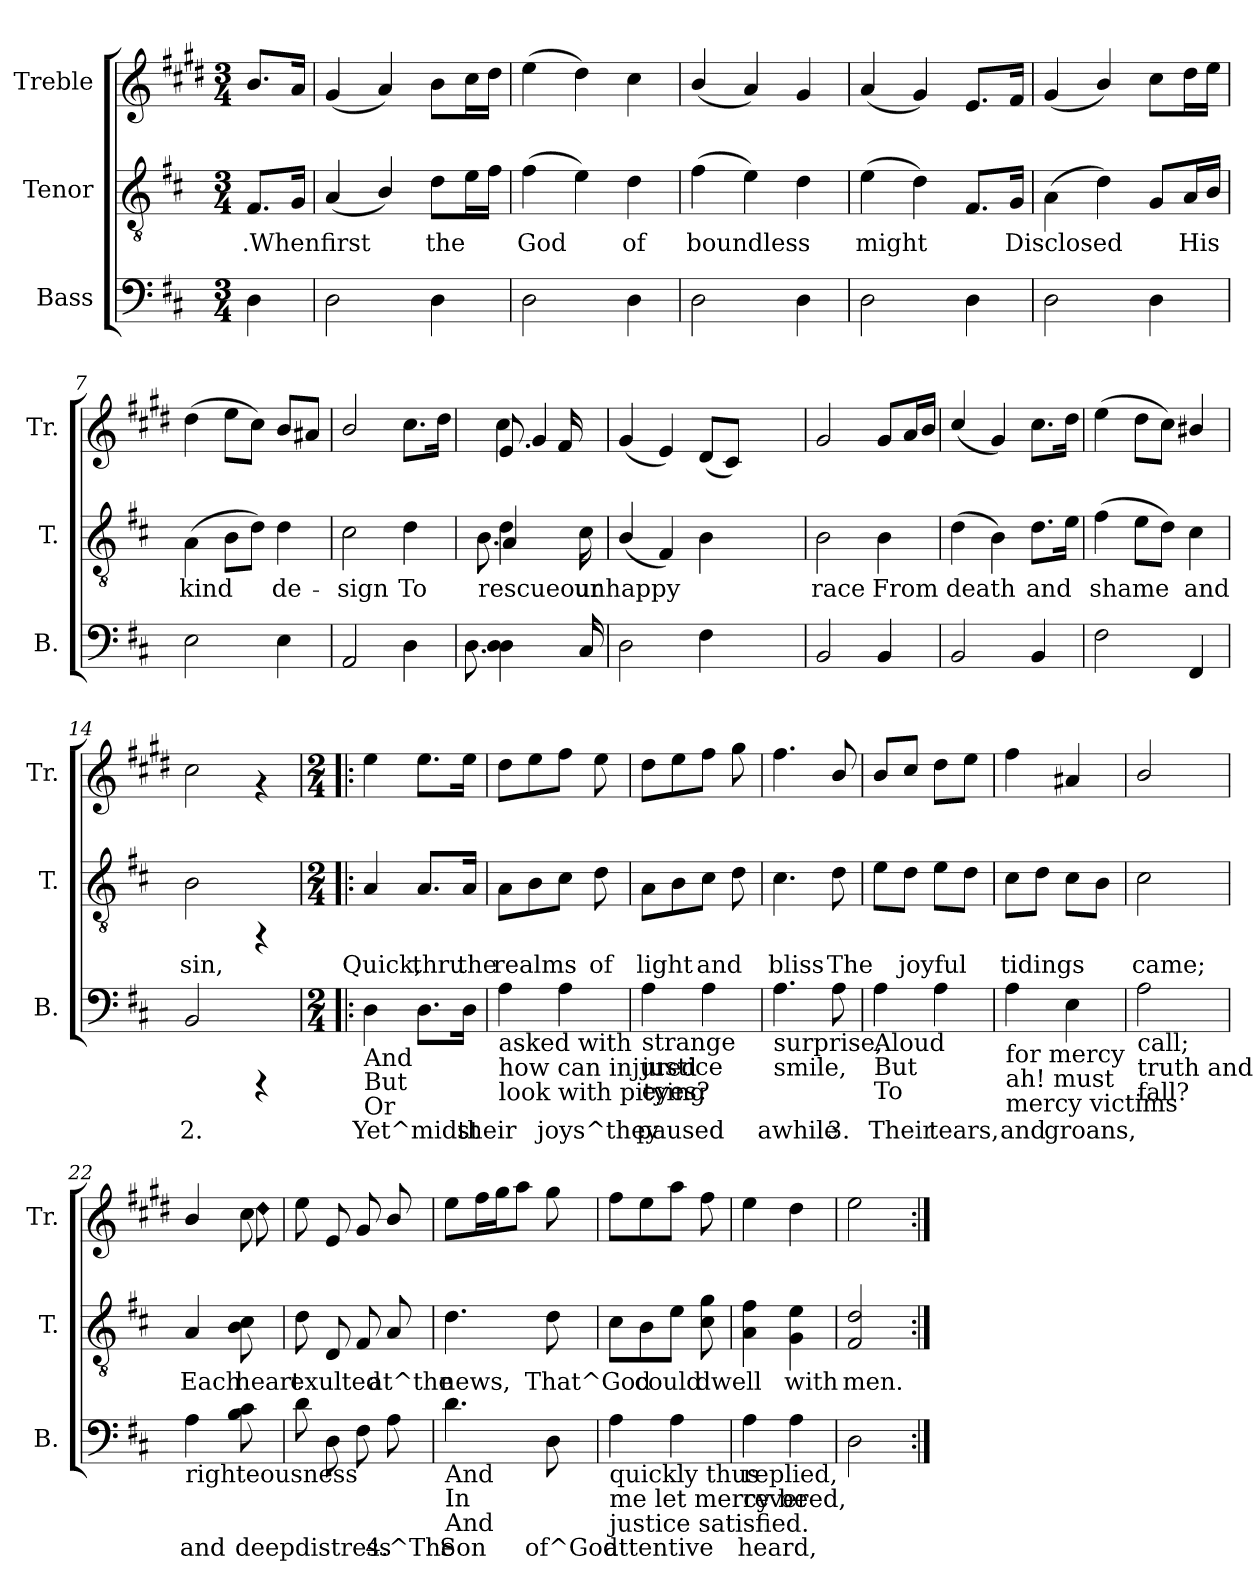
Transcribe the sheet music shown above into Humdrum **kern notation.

**kern	**text	**kern	**text	**kern
*part3	*part3	*part2	*part2	*part1
*staff3	*staff3	*staff2	*staff2	*staff1
*I"Bass	*	*I"Tenor	*	*I"Treble
*I'B.	*	*I'T.	*	*I'Tr.
!!LO:PB:g=z
*stria5	*	*stria5	*	*stria5
*clefF4	*	*clefGv2	*	*clefG2
*	*	*	*	*ITrd1c2
*k[f#c#]	*	*k[f#c#]	*	*k[f#c#]
*D:	*	*D:	*	*D:
*M3/4	*	*M3/4	*	*M3/4
=1	=1	=1	=1	=1
!	!LO:LY:b	!	!LO:LY:b	!
4D>\	.	8.F#/L	.When	8.a/L
!	!	!	!LO:LY:b	!
.	.	16G/J	.	16g/J
=2	=2	=2	=2	=2
!	!LO:LY:b	!	!LO:LY:b	!
2D\	.	(<4A/	first	(<4f#/
!	!	!	!LO:LY:b	!
.	.	4B/)	.	4g/)
!	!LO:LY:b	!	!LO:LY:b	!
4D\	.	8d\L	the	8a\L
!	!	!	!LO:LY:b	!
.	.	16e\	.	16b\
!	!	!	!LO:LY:b	!
.	.	16f#\J	.	16cc#\J
=3	=3	=3	=3	=3
!	!LO:LY:b	!	!LO:LY:b	!
2D\	.	(>4f#\	God	(>4dd\
!	!	!	!LO:LY:b	!
.	.	4e\)	.	4cc#\)
!	!LO:LY:b	!	!LO:LY:b	!
4D\	.	4d\	of	4b\
=4	=4	=4	=4	=4
!	!LO:LY:b	!	!LO:LY:b	!
2D\	.	(>4f#\	boundless	(<4a/
!	!	!	!LO:LY:b	!
.	.	4e\)	.	4g/)
!	!LO:LY:b	!	!LO:LY:b	!
4D\	.	4d\	.	4f#>/
=5	=5	=5	=5	=5
!	!LO:LY:b	!	!LO:LY:b	!
2D\	.	(>4e\	might	(<4g/
!	!	!	!LO:LY:b	!
.	.	4d\)	.	4f#/)
!	!LO:LY:b	!	!LO:LY:b	!
4D\	.	8.F#/L	.	8.d/L
!	!	!	!LO:LY:b	!
.	.	16G/J	Disclosed	16e/J
=6	=6	=6	=6	=6
!	!LO:LY:b	!	!LO:LY:b	!
2D\	.	(>4A\	.	(<4f#/
!	!	!	!LO:LY:b	!
.	.	4d\)	.	4a/)
!	!LO:LY:b	!	!LO:LY:b	!
4D\	.	8G/L	.	8b\L
!	!	!	!LO:LY:b	!
.	.	16A/	His	16cc#\
!	!	!	!LO:LY:b	!
.	.	16B/J	.	16dd\J
=7	=7	=7	=7	=7
!	!LO:LY:b	!	!LO:LY:b	!
2E\	.	(>4A\	kind	(>4cc#\
!	!	!	!LO:LY:b	!
.	.	8B\L	.	8dd\L
!	!	!	!LO:LY:b	!
.	.	8d\J)	.	8b\J)
!	!LO:LY:b	!	!LO:LY:b	!
4E\	.	4d\	de-	8a/L
.	.	.	.	8g#X/J
=8	=8	=8	=8	=8
!	!LO:LY:b	!	!LO:LY:b	!
2AA/	.	2c#\	-sign	2a/
!	!LO:LY:b	!	!LO:LY:b	!
4D\	.	4d\	To	8.b\L
.	.	.	.	16cc#\J
=9	=9	=9	=9	=9
*^	*	*	*	*
!	!	!LO:LY:b	!	!LO:LY:b	!
*	*	*	*^	*	*^
*	*	*	*	*^	*	*	*^
4D\ 4D\	8.D\	.	4d\	4A/	8.B\	rescueour	8.d/	4b\	4f#/
.	8ryy	.	.	.	8ryy	.	16e>/	.	.
!	!	!LO:LY:b	!	!	!	!LO:LY:b	!	!	!
16C#/	.	.	16c#\	16ryy	.	unhappy	16ryy	16ryy	16ryy
*v	*v	*	*	*	*	*	*	*	*
*	*	*	*v	*v	*	*	*	*
=10	=10	=10	=10	=10	=10	=10	=10
!	!LO:LY:b	!	!	!LO:LY:b	!	!	!
*	*	*v	*v	*	*	*	*
*	*	*	*	*v	*v	*v
2D\	.	(<4B/	.	(<4f#>/
!	!	!	!LO:LY:b	!
.	.	4F#/)	.	4d/)
!	!LO:LY:b	!	!LO:LY:b	!
4F#\	.	4B\	.	(<8c#/L
.	.	.	.	8B/J)
=11	=11	=11	=11	=11
!	!LO:LY:b	!	!LO:LY:b	!
2BB/	.	2B\	race	2f#/
!	!LO:LY:b	!	!LO:LY:b	!
4BB/	.	4B\	From	8f#/L
.	.	.	.	16g/
.	.	.	.	16a/J
=12	=12	=12	=12	=12
!	!LO:LY:b	!	!LO:LY:b	!
2BB/	.	(>4d\	death	(<4b/
!	!	!	!LO:LY:b	!
.	.	4B\)	.	4f#/)
!	!LO:LY:b	!	!LO:LY:b	!
4BB/	.	8.d\L	and	8.b\L
!	!	!	!LO:LY:b	!
.	.	16e\J	.	16cc#\J
=13	=13	=13	=13	=13
!	!LO:LY:b	!	!LO:LY:b	!
2F#\	.	(>4f#\	shame	(>4dd\
!	!	!	!LO:LY:b	!
.	.	8e\L	.	8cc#\L
!	!	!	!LO:LY:b	!
.	.	8d\J)	.	8b\J)
!	!LO:LY:b	!	!LO:LY:b	!
4FF#/	.	4c#\	and	4a#X/
!!LO:LB:g=z
=14	=14	=14	=14	=14
!	!LO:LY:b	!	!LO:LY:b	!
2BB/	2.	2B\	sin,	2b\
4rCCC	.	4rFF	.	4rf
=15!|:	=15!|:	=15!|:	=15!|:	=15!|:
*M2/4	*	*M2/4	*	*M2/4
!LO:TX:b:t=And	!	!	!	!
!LO:TX:b:t=But	!	!	!	!
!LO:TX:b:t=Or	!	!	!	!
!	!LO:LY:b	!	!LO:LY:b	!
4D\	Yet^midst	4A/	Quick,	4dd\
!	!LO:LY:b	!	!LO:LY:b	!
8.D\L	.	8.A/L	thru	8.dd\L
!	!LO:LY:b	!	!LO:LY:b	!
16D\J	their	16A/J	the	16dd\J
=16	=16	=16	=16	=16
!LO:TX:b:t=asked with	!	!	!	!
!LO:TX:b:t=how can injured	!	!	!	!
!LO:TX:b:t=look with pitying	!	!	!	!
!	!LO:LY:b	!	!LO:LY:b	!
4A\	.	8A\L	realms	8cc#\L
!	!	!	!LO:LY:b	!
.	.	8B\	.	8dd\
!	!LO:LY:b	!	!LO:LY:b	!
4A\	joys^they	8c#\J	.	8ee\J
!	!	!	!LO:LY:b	!
.	.	8d\	of	8dd\
=17	=17	=17	=17	=17
!LO:TX:b:t=strange	!	!	!	!
!LO:TX:b:t=justice	!	!	!	!
!LO:TX:b:t=eyes?	!	!	!	!
!	!LO:LY:b	!	!LO:LY:b	!
4A\	paused	8A\L	light	8cc#\L
!	!	!	!LO:LY:b	!
.	.	8B\	.	8dd\
!	!LO:LY:b	!	!LO:LY:b	!
4A\	.	8c#\J	and	8ee\J
!	!	!	!LO:LY:b	!
.	.	8d\	.	8ff#\
=18	=18	=18	=18	=18
!LO:TX:b:t=surprise,	!	!	!	!
!LO:TX:b:t=smile,	!	!	!	!
!	!LO:LY:b	!	!LO:LY:b	!
4.A\	awhile	4.c#\	bliss	4.ee\
!	!LO:LY:b	!	!LO:LY:b	!
8A\	3.	8d\	The	8a/
=19	=19	=19	=19	=19
!LO:TX:b:t=Aloud	!	!	!	!
!LO:TX:b:t=But	!	!	!	!
!LO:TX:b:t=To	!	!	!	!
!	!LO:LY:b	!	!LO:LY:b	!
4A\	Their	8e\L	.	8a/L
!	!	!	!LO:LY:b	!
.	.	8d\J	joyful	8b/J
!	!LO:LY:b	!	!LO:LY:b	!
4A\	tears,	8e\L	.	8cc#\L
!	!	!	!LO:LY:b	!
.	.	8d\J	.	8dd\J
=20	=20	=20	=20	=20
!LO:TX:b:t=for mercy	!	!	!	!
!LO:TX:b:t=ah! must	!	!	!	!
!LO:TX:b:t=mercy victims	!	!	!	!
!	!LO:LY:b	!	!LO:LY:b	!
4A\	and	8c#\L	tidings	4ee\
!	!	!	!LO:LY:b	!
.	.	8d\J	.	.
!	!LO:LY:b	!	!LO:LY:b	!
4E\	groans,	8c#\L	.	4g#X/
!	!	!	!LO:LY:b	!
.	.	8B\J	.	.
=21	=21	=21	=21	=21
!LO:TX:b:t=call;	!	!	!	!
!LO:TX:b:t=truth and	!	!	!	!
!LO:TX:b:t=fall?	!	!	!	!
!	!LO:LY:b	!	!LO:LY:b	!
2A\	.	2c#\	came;	2a/
=22	=22	=22	=22	=22
!LO:TX:b:t=righteousness	!	!	!	!
!	!LO:LY:b	!	!LO:LY:b	!
*	*	*	*	*^
4A\	and	4A/	Each	4a/	4ryy
!	!LO:LY:b	!	!LO:LY:b	!	!LO:N:head=diamond
8B\ 8c#\	deepdistress	8B\ 8c#\	heart	8b\	8cc#\
=23	=23	=23	=23	=23	=23
!	!LO:LY:b	!	!LO:LY:b	!	!
*	*	*	*	*v	*v
8d\	.	8d\	exulted	8dd\
!	!LO:LY:b	!	!LO:LY:b	!
8D\	.	8D/	.	8d/
!	!LO:LY:b	!	!LO:LY:b	!
8F#\	.	8F#/	.	8f#/
!	!LO:LY:b	!	!LO:LY:b	!
8A\	4.^The	8A/	at^the	8a/
=24	=24	=24	=24	=24
!LO:TX:b:t=And	!	!	!	!
!LO:TX:b:t=In	!	!	!	!
!LO:TX:b:t=And	!	!	!	!
!	!LO:LY:b	!	!LO:LY:b	!
4.d\	Son	4.d\	news,	8dd\L
.	.	.	.	16ee\
.	.	.	.	16ff#\
.	.	.	.	8gg\J
!	!LO:LY:b	!	!LO:LY:b	!
8D\	of^God	8d\	That^God	8ff#\
=25	=25	=25	=25	=25
!LO:TX:b:t=quickly thus	!	!	!	!
!LO:TX:b:t=me let mercy be	!	!	!	!
!LO:TX:b:t=justice satisfied.	!	!	!	!
!	!LO:LY:b	!	!LO:LY:b	!
4A\	attentive	8c#\L	.	8ee\L
!	!	!	!LO:LY:b	!
.	.	8B\	could	8dd\
!	!LO:LY:b	!	!LO:LY:b	!
4A\	.	8e\J	.	8gg\J
!	!	!	!LO:LY:b	!
.	.	8g\ 8c#\	dwell	8ee\
=26	=26	=26	=26	=26
!LO:TX:b:t=replied,	!	!	!	!
!LO:TX:b:t=revered,	!	!	!	!
!	!LO:LY:b	!	!LO:LY:b	!
4A\	heard,	4f#\ 4A\	.	4dd\
!	!LO:LY:b	!	!LO:LY:b	!
4A\	.	4e\ 4G\	with	4cc#\
=27	=27	=27	=27	=27
!	!LO:LY:b	!	!LO:LY:b	!
2D\	.	2d/ 2F#/	men.	2dd\
=:|!	=:|!	=:|!	=:|!	=:|!
*-	*-	*-	*-	*-
